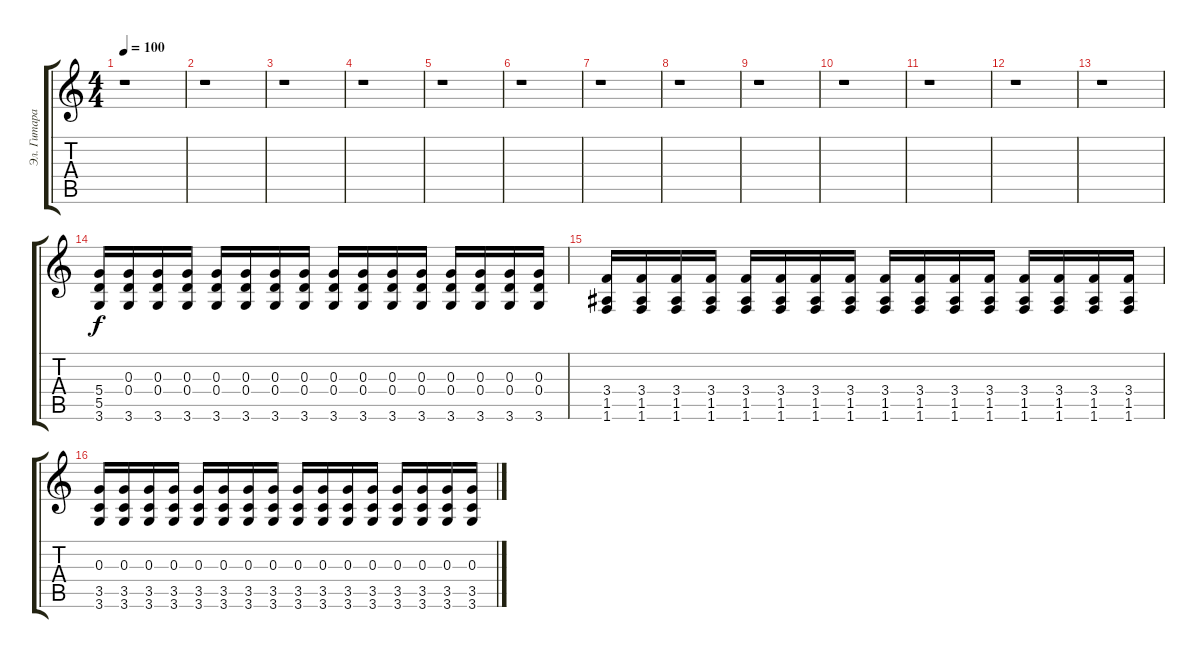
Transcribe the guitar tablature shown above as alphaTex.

\track ("Эл. Гитара" "Эл. Гитара") {instrument overdrivenguitar}
\staff {score tabs}
\tuning (E4 B3 G3 D3 A2 E2) {hide}
\ts (4 4)
\tempo 100
\clef g2
\ks c
r.1{dy f} |
r.1 |
r.1 |
r.1 |
r.1 |
r.1 |
r.1 |
r.1 |
r.1 |
r.1 |
r.1 |
r.1 |
r.1 |
(5.4 5.5 3.6).16 (0.3 0.4 3.6).16 (0.3 0.4 3.6).16 (0.3 0.4 3.6).16 (0.3 0.4 3.6).16 (0.3 0.4 3.6).16 (0.3 0.4 3.6).16 (0.3 0.4 3.6).16 (0.3 0.4 3.6).16 (0.3 0.4 3.6).16 (0.3 0.4 3.6).16 (0.3 0.4 3.6).16 (0.3 0.4 3.6).16 (0.3 0.4 3.6).16 (0.3 0.4 3.6).16 (0.3 0.4 3.6).16 |
(3.4 1.5 1.6).16 (3.4 1.5 1.6).16 (3.4 1.5 1.6).16 (3.4 1.5 1.6).16 (3.4 1.5 1.6).16 (3.4 1.5 1.6).16 (3.4 1.5 1.6).16 (3.4 1.5 1.6).16 (3.4 1.5 1.6).16 (3.4 1.5 1.6).16 (3.4 1.5 1.6).16 (3.4 1.5 1.6).16 (3.4 1.5 1.6).16 (3.4 1.5 1.6).16 (3.4 1.5 1.6).16 (3.4 1.5 1.6).16 |
(0.3 3.5 3.6).16 (0.3 3.5 3.6).16 (0.3 3.5 3.6).16 (0.3 3.5 3.6).16 (0.3 3.5 3.6).16 (0.3 3.5 3.6).16 (0.3 3.5 3.6).16 (0.3 3.5 3.6).16 (0.3 3.5 3.6).16 (0.3 3.5 3.6).16 (0.3 3.5 3.6).16 (0.3 3.5 3.6).16 (0.3 3.5 3.6).16 (0.3 3.5 3.6).16 (0.3 3.5 3.6).16 (0.3 3.5 3.6).16
